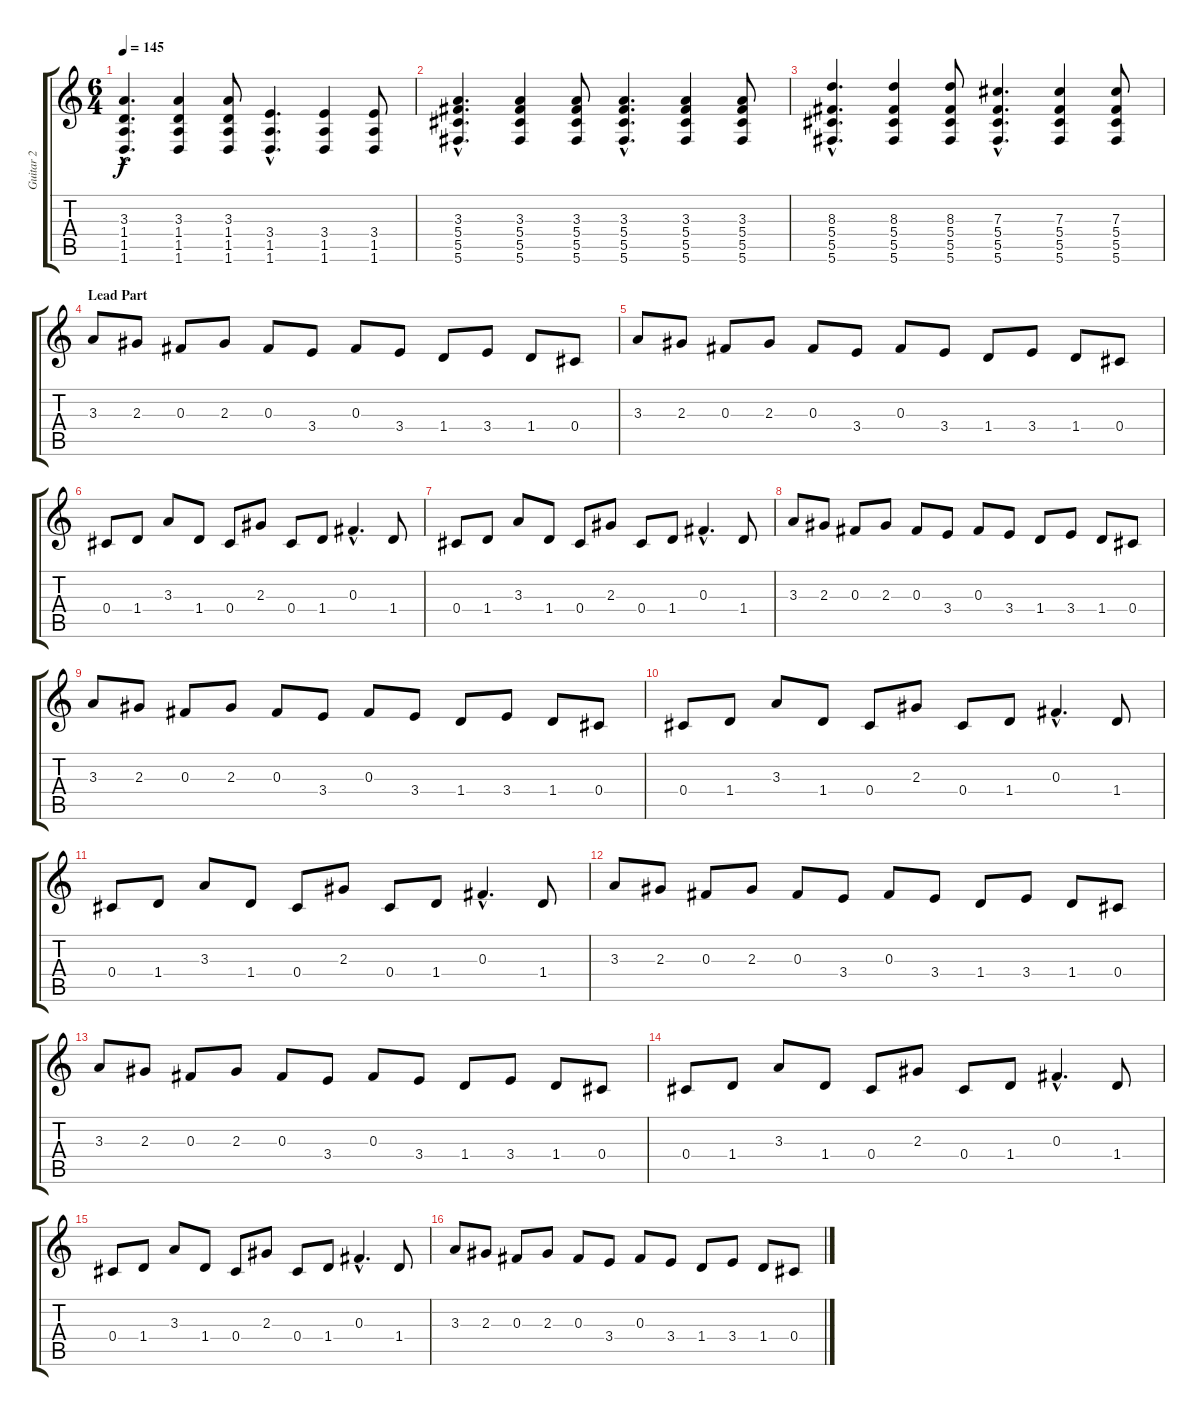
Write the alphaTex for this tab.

\track ("Guitar 2" "Guitar 2") {instrument distortionguitar}
\staff {score tabs}
\tuning (Eb4 Bb3 Gb3 Db3 Ab2 Db2) {hide}
\ts (6 4)
\tempo 145
\clef g2
\ks c
(3.3{hac} 1.4{hac} 1.5{hac} 1.6{hac}).4{d dy f} (3.3 1.4 1.5 1.6).4 (3.3 1.4 1.5 1.6).8 (3.4{hac} 1.5{hac} 1.6{hac}).4{d} (3.4 1.5 1.6).4 (3.4 1.5 1.6).8 |
(3.3{hac} 5.4{hac} 5.5{hac} 5.6{hac}).4{d} (3.3 5.4 5.5 5.6).4 (3.3 5.4 5.5 5.6).8 (3.3{hac} 5.4{hac} 5.5{hac} 5.6{hac}).4{d} (3.3 5.4 5.5 5.6).4 (3.3 5.4 5.5 5.6).8 |
(8.3{hac} 5.4{hac} 5.5{hac} 5.6{hac}).4{d} (8.3 5.4 5.5 5.6).4 (8.3 5.4 5.5 5.6).8 (7.3{hac} 5.4{hac} 5.5{hac} 5.6{hac}).4{d} (7.3 5.4 5.5 5.6).4 (7.3 5.4 5.5 5.6).8 |
\section ("" "Lead Part")
3.3.8{volume 14} 2.3.8 0.3.8 2.3.8 0.3.8 3.4.8 0.3.8 3.4.8 1.4.8 3.4.8 1.4.8 0.4.8 |
3.3.8 2.3.8 0.3.8 2.3.8 0.3.8 3.4.8 0.3.8 3.4.8 1.4.8 3.4.8 1.4.8 0.4.8 |
0.4.8 1.4.8 3.3.8 1.4.8 0.4.8 2.3.8 0.4.8 1.4.8 0.3{hac}.4{d} 1.4.8 |
0.4.8 1.4.8 3.3.8 1.4.8 0.4.8 2.3.8 0.4.8 1.4.8 0.3{hac}.4{d} 1.4.8 |
3.3.8 2.3.8 0.3.8 2.3.8 0.3.8 3.4.8 0.3.8 3.4.8 1.4.8 3.4.8 1.4.8 0.4.8 |
3.3.8 2.3.8 0.3.8 2.3.8 0.3.8 3.4.8 0.3.8 3.4.8 1.4.8 3.4.8 1.4.8 0.4.8 |
0.4.8 1.4.8 3.3.8 1.4.8 0.4.8 2.3.8 0.4.8 1.4.8 0.3{hac}.4{d} 1.4.8 |
0.4.8 1.4.8 3.3.8 1.4.8 0.4.8 2.3.8 0.4.8 1.4.8 0.3{hac}.4{d} 1.4.8 |
3.3.8 2.3.8 0.3.8 2.3.8 0.3.8 3.4.8 0.3.8 3.4.8 1.4.8 3.4.8 1.4.8 0.4.8 |
3.3.8 2.3.8 0.3.8 2.3.8 0.3.8 3.4.8 0.3.8 3.4.8 1.4.8 3.4.8 1.4.8 0.4.8 |
0.4.8 1.4.8 3.3.8 1.4.8 0.4.8 2.3.8 0.4.8 1.4.8 0.3{hac}.4{d} 1.4.8 |
0.4.8 1.4.8 3.3.8 1.4.8 0.4.8 2.3.8 0.4.8 1.4.8 0.3{hac}.4{d} 1.4.8 |
3.3.8 2.3.8 0.3.8 2.3.8 0.3.8 3.4.8 0.3.8 3.4.8 1.4.8 3.4.8 1.4.8 0.4.8
